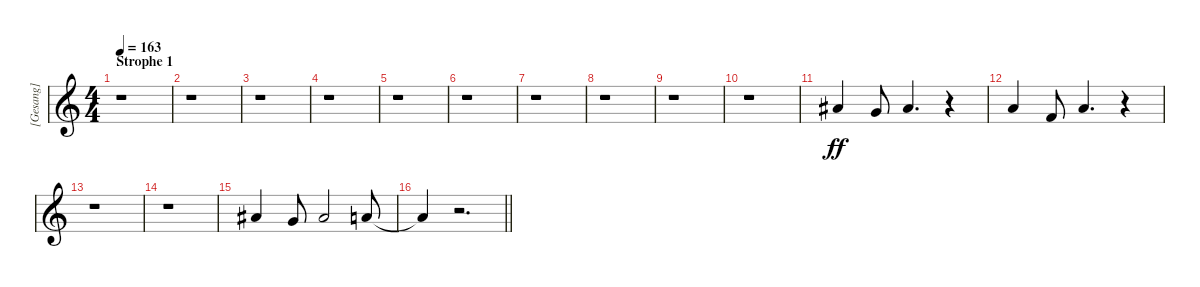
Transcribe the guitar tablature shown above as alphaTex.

\track ("[Gesang]" "[Gesang]") {instrument baritonesax}
\staff {score}
\tuning (E4 B3 G3 D3 A2 E2) {hide}
\ts (4 4)
\section ("" "Strophe 1")
\tempo 163
\clef g2
\ks c
r.1{dy ff} |
r.1 |
r.1 |
r.1 |
r.1 |
r.1 |
r.1 |
r.1 |
r.1 |
r.1 |
6.1.4 8.2.8 6.1.4{d} r.4 |
5.1.4 6.2.8 5.1.4{d} r.4 |
r.1 |
r.1 |
6.1.4 8.2.8 6.1.2 5.1.8 |
\barLineRight lightlight
5.1{t}.4 r.2{d}
